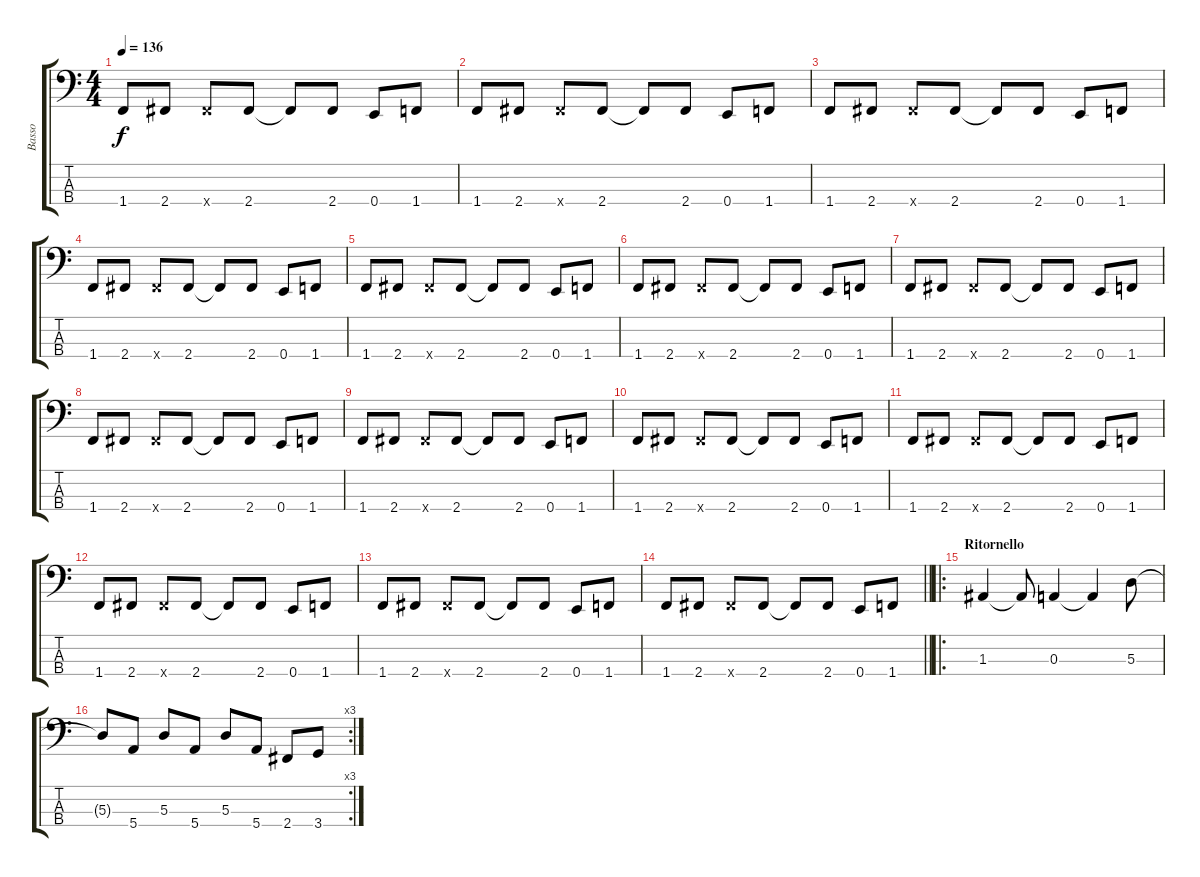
\track ("Basso" "Basso") {instrument electricbasspick}
\staff {score tabs}
\tuning (G2 D2 A1 E1) {hide}
\ts (4 4)
\tempo 136
\clef f4
\ks c
1.4.8{dy f} 2.4.8 2.4{x}.8 2.4.8 2.4{t}.8 2.4.8 0.4.8 1.4.8 |
1.4.8 2.4.8 2.4{x}.8 2.4.8 2.4{t}.8 2.4.8 0.4.8 1.4.8 |
1.4.8 2.4.8 2.4{x}.8 2.4.8 2.4{t}.8 2.4.8 0.4.8 1.4.8 |
1.4.8 2.4.8 2.4{x}.8 2.4.8 2.4{t}.8 2.4.8 0.4.8 1.4.8 |
1.4.8 2.4.8 2.4{x}.8 2.4.8 2.4{t}.8 2.4.8 0.4.8 1.4.8 |
1.4.8 2.4.8 2.4{x}.8 2.4.8 2.4{t}.8 2.4.8 0.4.8 1.4.8 |
1.4.8 2.4.8 2.4{x}.8 2.4.8 2.4{t}.8 2.4.8 0.4.8 1.4.8 |
1.4.8 2.4.8 2.4{x}.8 2.4.8 2.4{t}.8 2.4.8 0.4.8 1.4.8 |
1.4.8 2.4.8 2.4{x}.8 2.4.8 2.4{t}.8 2.4.8 0.4.8 1.4.8 |
1.4.8 2.4.8 2.4{x}.8 2.4.8 2.4{t}.8 2.4.8 0.4.8 1.4.8 |
1.4.8 2.4.8 2.4{x}.8 2.4.8 2.4{t}.8 2.4.8 0.4.8 1.4.8 |
1.4.8 2.4.8 2.4{x}.8 2.4.8 2.4{t}.8 2.4.8 0.4.8 1.4.8 |
1.4.8 2.4.8 2.4{x}.8 2.4.8 2.4{t}.8 2.4.8 0.4.8 1.4.8 |
\barLineRight lightlight
1.4.8 2.4.8 2.4{x}.8 2.4.8 2.4{t}.8 2.4.8 0.4.8 1.4.8 |
\ro
\section ("" "Ritornello")
1.3.4 1.3{t}.8 0.3.4 0.3{t}.4 5.3.8 |
\rc 3
5.3{t}.8 5.4.8 5.3.8 5.4.8 5.3.8 5.4.8 2.4.8 3.4.8
